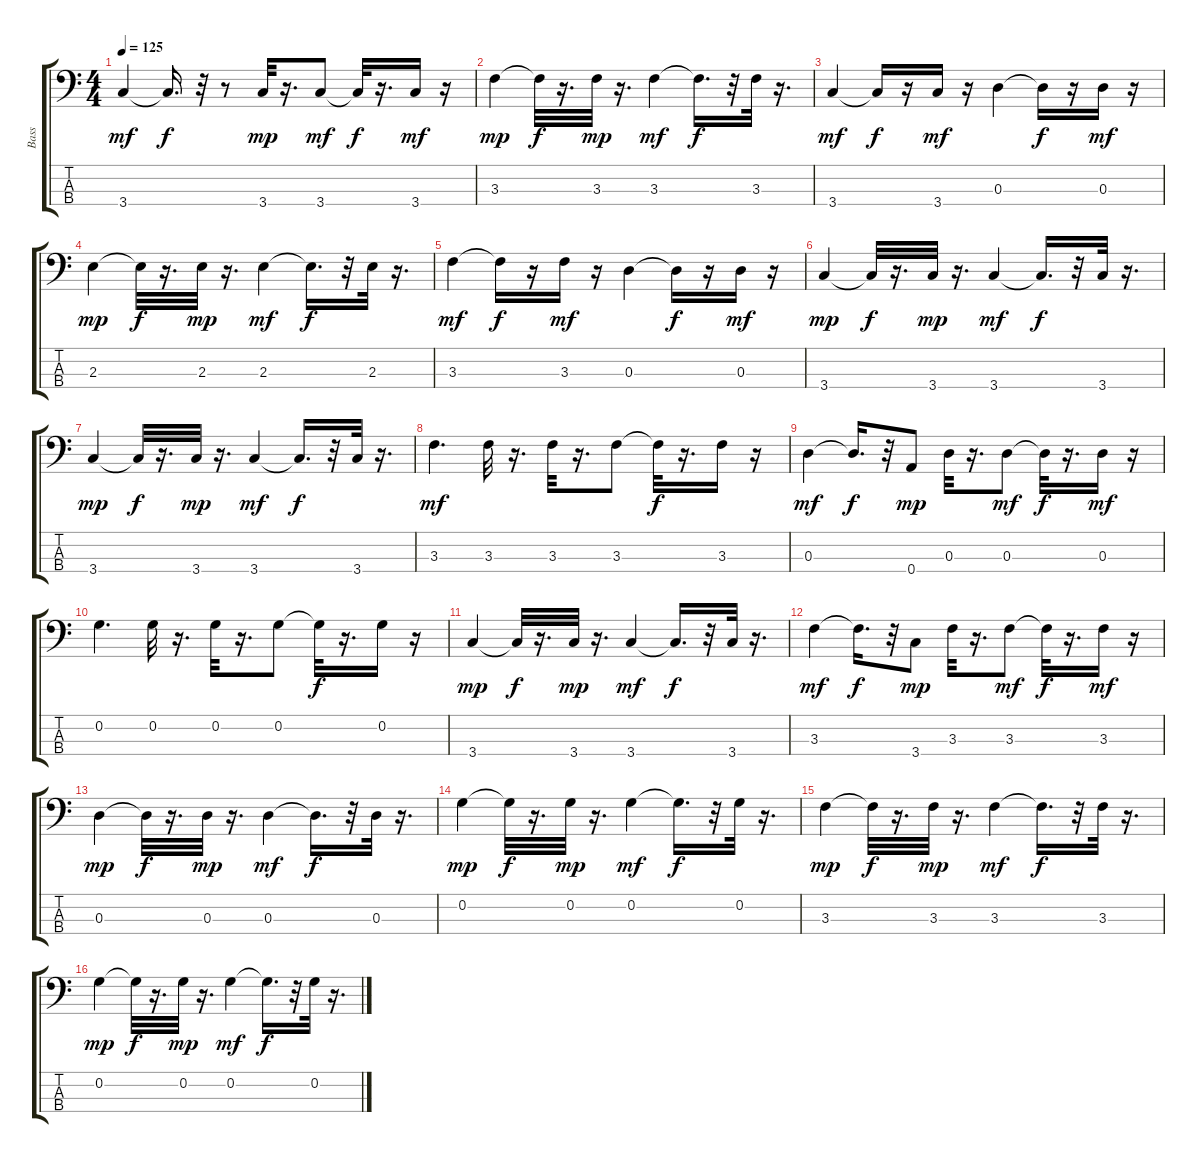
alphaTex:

\track ("Bass    " "Bass    ") {solo instrument electricbassfinger}
\staff {score tabs}
\tuning (E4 G2 D2 A1) {hide}
\ts (4 4)
\tempo 125
\clef f4
\ks c
3.4.4{dy mf} 3.4{t}.16{d dy f} r.32 r.8 3.4.32{dy mp} r.16{d} 3.4.8{dy mf} 3.4{t}.32{dy f} r.16{d} 3.4.16{dy mf} r.16 |
3.3.4{dy mp} 3.3{t}.32{dy f} r.16{d} 3.3.32{dy mp} r.16{d} 3.3.4{dy mf} 3.3{t}.16{d dy f} r.32 3.3.32 r.16{d} |
3.4.4{dy mf} 3.4{t}.16{dy f} r.16 3.4.16{dy mf} r.16 0.3.4 0.3{t}.16{dy f} r.16 0.3.16{dy mf} r.16 |
2.3.4{dy mp} 2.3{t}.32{dy f} r.16{d} 2.3.32{dy mp} r.16{d} 2.3.4{dy mf} 2.3{t}.16{d dy f} r.32 2.3.32 r.16{d} |
3.3.4{dy mf} 3.3{t}.16{dy f} r.16 3.3.16{dy mf} r.16 0.3.4 0.3{t}.16{dy f} r.16 0.3.16{dy mf} r.16 |
3.4.4{dy mp} 3.4{t}.32{dy f} r.16{d} 3.4.32{dy mp} r.16{d} 3.4.4{dy mf} 3.4{t}.16{d dy f} r.32 3.4.32 r.16{d} |
3.4.4{dy mp} 3.4{t}.32{dy f} r.16{d} 3.4.32{dy mp} r.16{d} 3.4.4{dy mf} 3.4{t}.16{d dy f} r.32 3.4.32 r.16{d} |
3.3.4{d dy mf} 3.3.32 r.16{d} 3.3.32 r.16{d} 3.3.8 3.3{t}.32{dy f} r.16{d} 3.3.16 r.16 |
0.3.4{dy mf} 0.3{t}.16{d dy f} r.32 0.4.8{dy mp} 0.3.32 r.16{d} 0.3.8{dy mf} 0.3{t}.32{dy f} r.16{d} 0.3.16{dy mf} r.16 |
0.2.4{d} 0.2.32 r.16{d} 0.2.32 r.16{d} 0.2.8 0.2{t}.32{dy f} r.16{d} 0.2.16 r.16 |
3.4.4{dy mp} 3.4{t}.32{dy f} r.16{d} 3.4.32{dy mp} r.16{d} 3.4.4{dy mf} 3.4{t}.16{d dy f} r.32 3.4.32 r.16{d} |
3.3.4{dy mf} 3.3{t}.16{d dy f} r.32 3.4.8{dy mp} 3.3.32 r.16{d} 3.3.8{dy mf} 3.3{t}.32{dy f} r.16{d} 3.3.16{dy mf} r.16 |
0.3.4{dy mp} 0.3{t}.32{dy f} r.16{d} 0.3.32{dy mp} r.16{d} 0.3.4{dy mf} 0.3{t}.16{d dy f} r.32 0.3.32 r.16{d} |
0.2.4{dy mp} 0.2{t}.32{dy f} r.16{d} 0.2.32{dy mp} r.16{d} 0.2.4{dy mf} 0.2{t}.16{d dy f} r.32 0.2.32 r.16{d} |
3.3.4{dy mp} 3.3{t}.32{dy f} r.16{d} 3.3.32{dy mp} r.16{d} 3.3.4{dy mf} 3.3{t}.16{d dy f} r.32 3.3.32 r.16{d} |
0.2.4{dy mp} 0.2{t}.32{dy f} r.16{d} 0.2.32{dy mp} r.16{d} 0.2.4{dy mf} 0.2{t}.16{d dy f} r.32 0.2.32 r.16{d}
